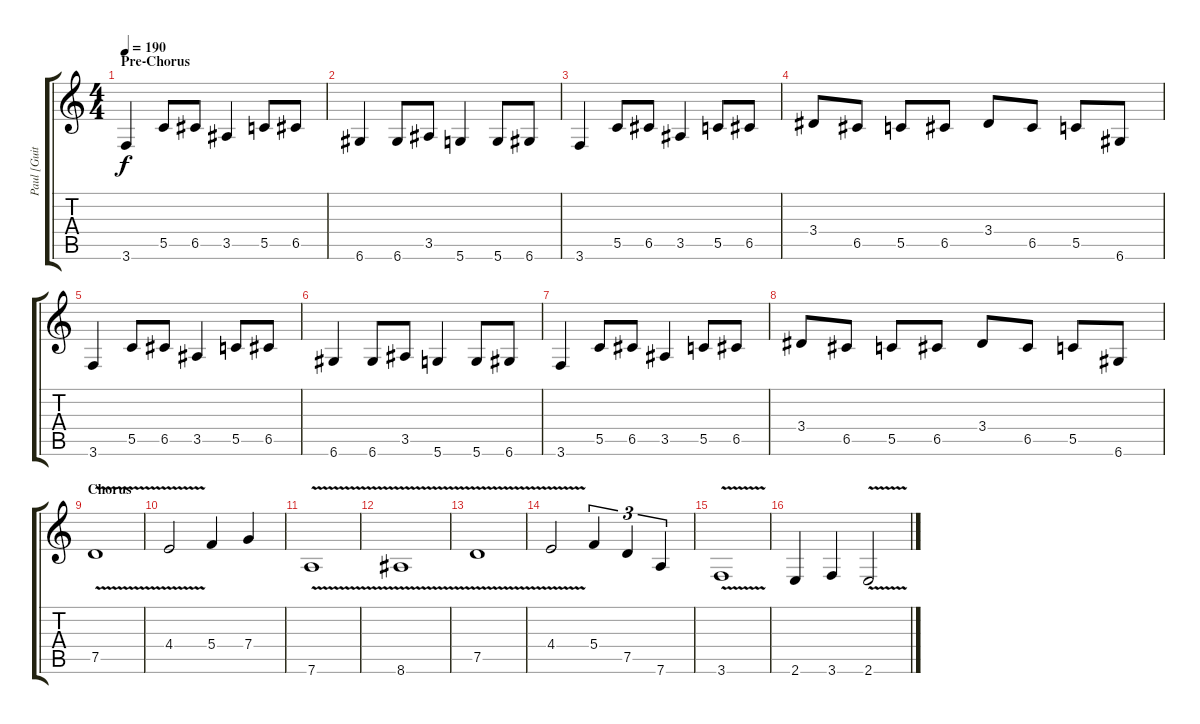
\track ("Paul [Guitar]" "Paul [Guit") {instrument distortionguitar}
\staff {score tabs}
\tuning (D4 A3 F3 C3 G2 D2) {hide}
\ts (4 4)
\section ("" "Pre-Chorus")
\tempo 190
\clef g2
\ks c
3.6.4{dy f} 5.5.8 6.5.8 3.5.4 5.5.8 6.5.8 |
6.6.4 6.6.8 3.5.8 5.6.4 5.6.8 6.6.8 |
3.6.4 5.5.8 6.5.8 3.5.4 5.5.8 6.5.8 |
3.4.8 6.5.8 5.5.8 6.5.8 3.4.8 6.5.8 5.5.8 6.6.8 |
3.6.4 5.5.8 6.5.8 3.5.4 5.5.8 6.5.8 |
6.6.4 6.6.8 3.5.8 5.6.4 5.6.8 6.6.8 |
3.6.4 5.5.8 6.5.8 3.5.4 5.5.8 6.5.8 |
3.4.8 6.5.8 5.5.8 6.5.8 3.4.8 6.5.8 5.5.8 6.6.8 |
\section ("" "Chorus")
7.5{v}.1 |
4.4{v}.2 5.4.4 7.4.4 |
7.6{v}.1 |
8.6{v}.1 |
7.5{v}.1 |
4.4{v}.2 5.4.4{tu (3 2)} 7.5.4{tu (3 2)} 7.6.4{tu (3 2)} |
3.6{v}.1 |
2.6.4 3.6.4 2.6{v}.2
